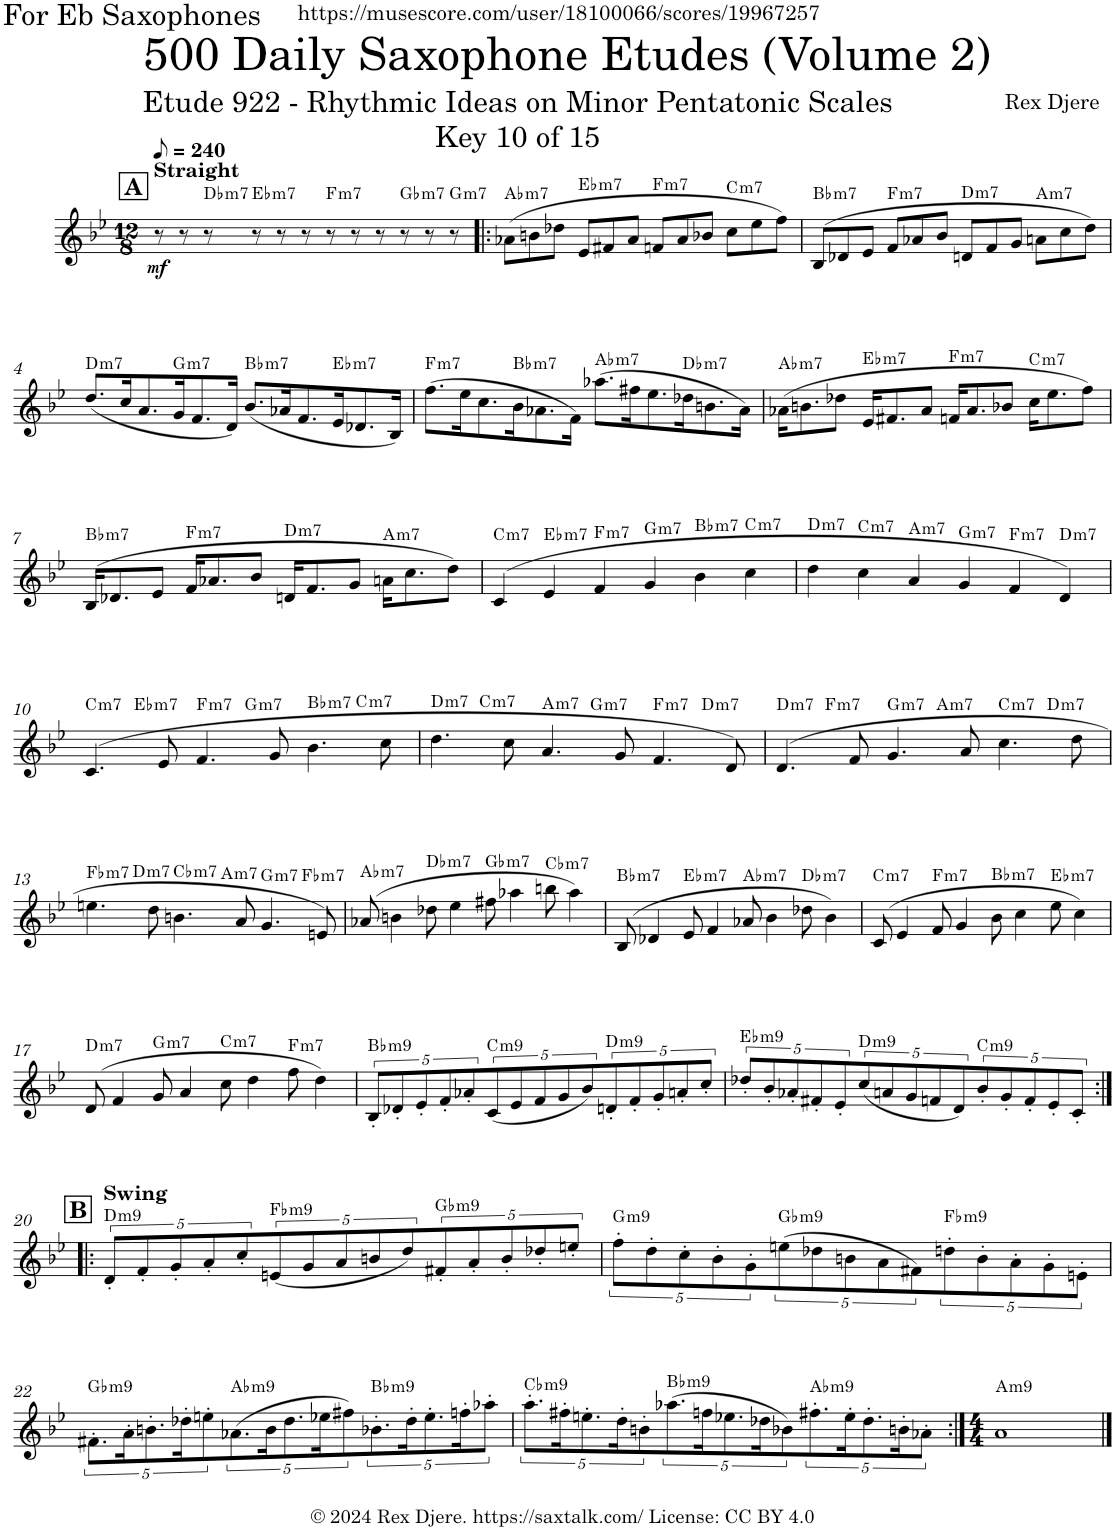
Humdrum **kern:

**kern	**dynam	**harte
*part1	*part1	*part1
*staff1	*staff1	*
*I"Alto Saxophone	*	*
*I'A. Sax.	*	*
*clefG2	*	*
*Trd5c9	*	*
*k[b-e-]	*	*
*M12/8	*	*
*MM120	*	*
!!LO:REH:place=s1:a:B:cj:fs=14:t=A
=1	=1	=1
!LO:TX:a:B:t=Straight	!	!
!	!LO:DY:b	!
8r	mf	.
8r	.	.
!	!	!LO:H:kt=m7
8r	.	Db:min7
!	!	!LO:H:kt=m7
8r	.	Eb:min7
8r	.	.
8r	.	.
!	!	!LO:H:kt=m7
8r	.	F:min7
8r	.	.
8r	.	.
!	!	!LO:H:kt=m7
8r	.	Gb:min7
8r	.	.
!	!	!LO:H:kt=m7
8r	.	G:min7
=2!|:	=2!|:	=2!|:
!	!	!LO:H:kt=m7
(8a-X\L	.	Ab:min7
8bn\	.	.
8dd-X\J	.	.
!	!	!LO:H:kt=m7
8e-/L	.	Eb:min7
8f#X/	.	.
8a-/J	.	.
!	!	!LO:H:kt=m7
8fn/L	.	F:min7
8a-/	.	.
8b-X/J	.	.
!	!	!LO:H:kt=m7
8cc\L	.	C:min7
8ee-\	.	.
8ff\J)	.	.
=3	=3	=3
!	!	!LO:H:kt=m7
(8B-/L	.	Bb:min7
8d-X/	.	.
8e-/J	.	.
!	!	!LO:H:kt=m7
8f/L	.	F:min7
8a-X/	.	.
8b-/J	.	.
!	!	!LO:H:kt=m7
8dn/L	.	D:min7
8f/	.	.
8g/J	.	.
!	!	!LO:H:kt=m7
8an\L	.	A:min7
8cc\	.	.
8dd\J)	.	.
!!LO:LB:g=z
=4	=4	=4
!	!	!LO:H:kt=m7
(8.dd/L	.	D:min7
16cc/K	.	.
8.a/	.	.
!	!	!LO:H:kt=m7
16g/K	.	G:min7
8.f/	.	.
16d/Jk)	.	.
!	!	!LO:H:kt=m7
(8.b-/L	.	Bb:min7
16a-X/K	.	.
8.f/	.	.
!	!	!LO:H:kt=m7
16e-/K	.	Eb:min7
8.d-X/	.	.
16B-/Jk)	.	.
=5	=5	=5
!	!	!LO:H:kt=m7
(8.ff\L	.	F:min7
16ee-\K	.	.
8.cc\	.	.
!	!	!LO:H:kt=m7
16b-\K	.	Bb:min7
8.a-X\	.	.
16f\Jk)	.	.
!	!	!LO:H:kt=m7
(8.aa-X\L	.	Ab:min7
16ff#X\K	.	.
8.ee-\	.	.
!	!	!LO:H:kt=m7
16dd-X\K	.	Db:min7
8.bn\	.	.
16a-\Jk)	.	.
=6	=6	=6
!	!	!LO:H:kt=m7
(16a-X\KL	.	Ab:min7
8.bn\	.	.
8dd-X\J	.	.
!	!	!LO:H:kt=m7
16e-/KL	.	Eb:min7
8.f#X/	.	.
8a-/J	.	.
!	!	!LO:H:kt=m7
16fn/KL	.	F:min7
8.a-/	.	.
8b-X/J	.	.
!	!	!LO:H:kt=m7
16cc\KL	.	C:min7
8.ee-\	.	.
8ff\J)	.	.
!!LO:LB:g=z
=7	=7	=7
!	!	!LO:H:kt=m7
(16B-/KL	.	Bb:min7
8.d-X/	.	.
8e-/J	.	.
!	!	!LO:H:kt=m7
16f/KL	.	F:min7
8.a-X/	.	.
8b-/J	.	.
!	!	!LO:H:kt=m7
16dn/KL	.	D:min7
8.f/	.	.
8g/J	.	.
!	!	!LO:H:kt=m7
16an\KL	.	A:min7
8.cc\	.	.
8dd\J)	.	.
=8	=8	=8
!	!	!LO:H:kt=m7
(4c/	.	C:min7
!	!	!LO:H:kt=m7
4e-/	.	Eb:min7
!	!	!LO:H:kt=m7
4f/	.	F:min7
!	!	!LO:H:kt=m7
4g/	.	G:min7
!	!	!LO:H:kt=m7
4b-\	.	Bb:min7
!	!	!LO:H:kt=m7
4cc\	.	C:min7
=9	=9	=9
!	!	!LO:H:kt=m7
4dd\	.	D:min7
!	!	!LO:H:kt=m7
4cc\	.	C:min7
!	!	!LO:H:kt=m7
4a/	.	A:min7
!	!	!LO:H:kt=m7
4g/	.	G:min7
!	!	!LO:H:kt=m7
4f/	.	F:min7
!	!	!LO:H:kt=m7
4d/)	.	D:min7
!!LO:LB:g=z
=10	=10	=10
!	!	!LO:H:kt=m7
*^	*	*
*	*^	*	*
(4.c/	4ryy	2.ryy	.	C:min7
!	!	!	!	!LO:H:kt=m7
.	1ryy	.	.	Eb:min7
8e-/	.	.	.	.
!	!	!	!	!LO:H:kt=m7
4.f/	.	.	.	F:min7
!	!	!	!	!LO:H:kt=m7
.	.	2.ryy	.	G:min7
8g/	.	.	.	.
!	!	!	!	!LO:H:kt=m7
4.b-\	.	.	.	Bb:min7
!	!	!	!	!LO:H:kt=m7
.	4ryy	.	.	C:min7
8cc\	.	.	.	.
=11	=11	=11	=11	=11
!	!	!	!	!LO:H:kt=m7
4.dd\	4ryy	2.ryy	.	D:min7
!	!	!	!	!LO:H:kt=m7
.	1ryy	.	.	C:min7
8cc\	.	.	.	.
!	!	!	!	!LO:H:kt=m7
4.a/	.	.	.	A:min7
!	!	!	!	!LO:H:kt=m7
.	.	2.ryy	.	G:min7
8g/	.	.	.	.
!	!	!	!	!LO:H:kt=m7
4.f/	.	.	.	F:min7
!	!	!	!	!LO:H:kt=m7
.	4ryy	.	.	D:min7
8d/)	.	.	.	.
=12	=12	=12	=12	=12
!	!	!	!	!LO:H:kt=m7
(4.d/	4ryy	2.ryy	.	D:min7
!	!	!	!	!LO:H:kt=m7
.	1ryy	.	.	F:min7
8f/	.	.	.	.
!	!	!	!	!LO:H:kt=m7
4.g/	.	.	.	G:min7
!	!	!	!	!LO:H:kt=m7
.	.	2.ryy	.	A:min7
8a/	.	.	.	.
!	!	!	!	!LO:H:kt=m7
4.cc\	.	.	.	C:min7
!	!	!	!	!LO:H:kt=m7
.	4ryy	.	.	D:min7
8dd\	.	.	.	.
!!LO:LB:g=z	!!	!!
=13	=13	=13	=13	=13
!	!	!	!	!LO:H:kt=m7
4.een\	4ryy	2.ryy	.	Fb:min7
!	!	!	!	!LO:H:kt=m7
.	1ryy	.	.	D:min7
8dd\	.	.	.	.
!	!	!	!	!LO:H:kt=m7
4.bn\	.	.	.	Cb:min7
!	!	!	!	!LO:H:kt=m7
.	.	2.ryy	.	A:min7
8a/	.	.	.	.
!	!	!	!	!LO:H:kt=m7
4.g/	.	.	.	G:min7
!	!	!	!	!LO:H:kt=m7
.	4ryy	.	.	Fb:min7
8en/)	.	.	.	.
=14	=14	=14	=14	=14
!	!	!	!	!LO:H:kt=m7
*v	*v	*v	*	*
(8a-X/	.	Ab:min7
4bn\	.	.
!	!	!LO:H:kt=m7
8dd-X\	.	Db:min7
4ee-\	.	.
!	!	!LO:H:kt=m7
8ff#X\	.	Gb:min7
4aa-X\	.	.
!	!	!LO:H:kt=m7
8bbn\	.	Cb:min7
4aa-\)	.	.
=15	=15	=15
!	!	!LO:H:kt=m7
(8B-/	.	Bb:min7
4d-X/	.	.
!	!	!LO:H:kt=m7
8e-/	.	Eb:min7
4f/	.	.
!	!	!LO:H:kt=m7
8a-X/	.	Ab:min7
4b-\	.	.
!	!	!LO:H:kt=m7
8dd-X\	.	Db:min7
4b-\)	.	.
=16	=16	=16
!	!	!LO:H:kt=m7
(8c/	.	C:min7
4e-/	.	.
!	!	!LO:H:kt=m7
8f/	.	F:min7
4g/	.	.
!	!	!LO:H:kt=m7
8b-\	.	Bb:min7
4cc\	.	.
!	!	!LO:H:kt=m7
8ee-\	.	Eb:min7
4cc\)	.	.
!!LO:LB:g=z
=17	=17	=17
!	!	!LO:H:kt=m7
(8d/	.	D:min7
4f/	.	.
!	!	!LO:H:kt=m7
8g/	.	G:min7
4a/	.	.
!	!	!LO:H:kt=m7
8cc\	.	C:min7
4dd\	.	.
!	!	!LO:H:kt=m7
8ff\	.	F:min7
4dd\)	.	.
=18	=18	=18
!	!	!LO:H:kt=m9
10B-'/L	.	Bb:min9
10d-X'/	.	.
10e-'/	.	.
10f'/	.	.
10a-X'/	.	.
!	!	!LO:H:kt=m9
(10c/	.	C:min9
10e-/	.	.
10f/	.	.
10g/	.	.
10b-/)	.	.
!	!	!LO:H:kt=m9
10dn'/	.	D:min9
10f'/	.	.
10g'/	.	.
10an'/	.	.
10cc'/J	.	.
=19	=19	=19
!	!	!LO:H:kt=m9
10dd-X'/L	.	Eb:min9
10b-'/	.	.
10a-X'/	.	.
10f#X'/	.	.
10e-'/	.	.
!	!	!LO:H:kt=m9
(10cc/	.	D:min9
10an/	.	.
10g/	.	.
10fn/	.	.
10d/)	.	.
!	!	!LO:H:kt=m9
10b-'/	.	C:min9
10g'/	.	.
10f'/	.	.
10e-'/	.	.
10c'/J	.	.
!!LO:LB:g=z
!!LO:REH:place=s1:a:B:cj:fs=14:t=B
=20:|!|:	=20:|!|:	=20:|!|:
!LO:TX:a:B:t=Swing	!	!LO:H:kt=m9
10d'/L	.	D:min9
10f'/	.	.
10g'/	.	.
10a'/	.	.
10cc'/	.	.
!	!	!LO:H:kt=m9
(10en/	.	Fb:min9
10g/	.	.
10a/	.	.
10bn/	.	.
10dd/)	.	.
!	!	!LO:H:kt=m9
10f#X'/	.	Gb:min9
10a'/	.	.
10b'/	.	.
10dd-X'/	.	.
10een'/J	.	.
=21	=21	=21
!	!	!LO:H:kt=m9
10ff'\L	.	G:min9
10dd'\	.	.
10cc'\	.	.
10b-'\	.	.
10g'\	.	.
!	!	!LO:H:kt=m9
(10een\	.	Gb:min9
10dd-X\	.	.
10bn\	.	.
10a\	.	.
10f#X\)	.	.
!	!	!LO:H:kt=m9
10ddn'\	.	Fb:min9
10b'\	.	.
10a'\	.	.
10g'\	.	.
10en'\J	.	.
!!LO:LB:g=z
=22	=22	=22
!	!	!LO:H:kt=m9
10.f#X'\L	.	Gb:min9
20a'\K	.	.
10.bn'\	.	.
20dd-X'\K	.	.
10een'\	.	.
!	!	!LO:H:kt=m9
(10.a-X\	.	Ab:min9
20b\K	.	.
10.dd-\	.	.
20ee-X\K	.	.
10ff#X\)	.	.
!	!	!LO:H:kt=m9
10.b-X'\	.	Bb:min9
20dd-'\K	.	.
10.ee-'\	.	.
20ffn'\K	.	.
10aa-X'\J	.	.
=23	=23	=23
!	!	!LO:H:kt=m9
10.aa'\L	.	Cb:min9
20ff#X'\K	.	.
10.een'\	.	.
20dd'\K	.	.
10bn'\	.	.
!	!	!LO:H:kt=m9
(10.aa-X\	.	Bb:min9
20ffn\K	.	.
10.ee-X\	.	.
20dd-X\K	.	.
10b-X\)	.	.
!	!	!LO:H:kt=m9
10.ff#X'\	.	Ab:min9
20ee-'\K	.	.
10.dd-'\	.	.
20bn'\K	.	.
10a-X'\J	.	.
=24:|!	=24:|!	=24:|!
*M4/4	*	*
!	!	!LO:H:kt=m9
1a	.	A:min9
==	==	==
*-	*-	*-
